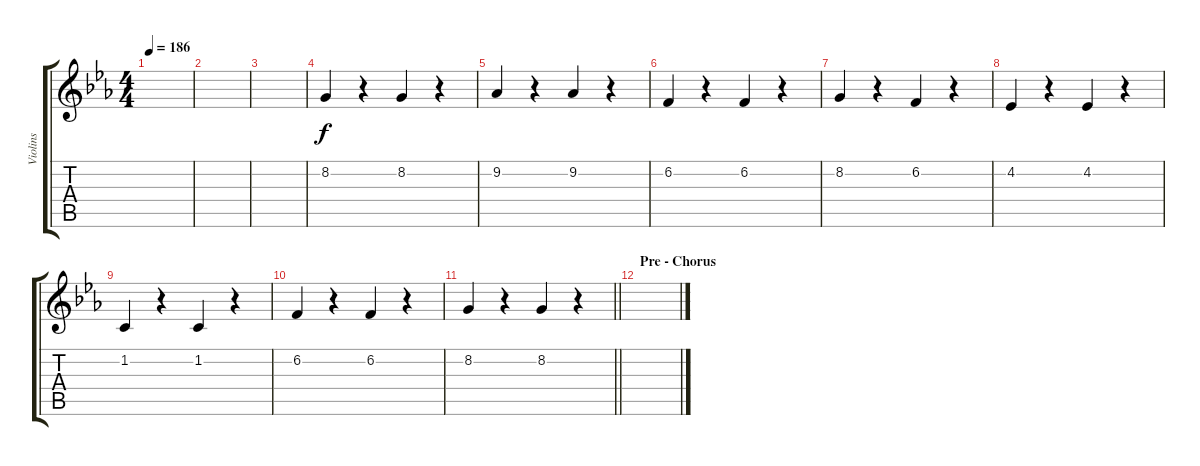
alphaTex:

\track ("Violins" "Violins") {instrument stringensemble1}
\staff {score tabs}
\tuning (E4 B3 G3 D3 A2 E2) {hide}
\ts (4 4)
\tempo 186
\clef g2
\ks eb
|
|
|
8.2.4 r.4 8.2.4 r.4 |
9.2.4 r.4 9.2.4 r.4 |
6.2.4 r.4 6.2.4 r.4 |
8.2.4 r.4 6.2.4 r.4 |
4.2.4 r.4 4.2.4 r.4 |
1.2.4 r.4 1.2.4 r.4 |
6.2.4 r.4 6.2.4 r.4 |
\barLineRight lightlight
8.2.4 r.4 8.2.4 r.4 |
\section ("" "Pre - Chorus")
